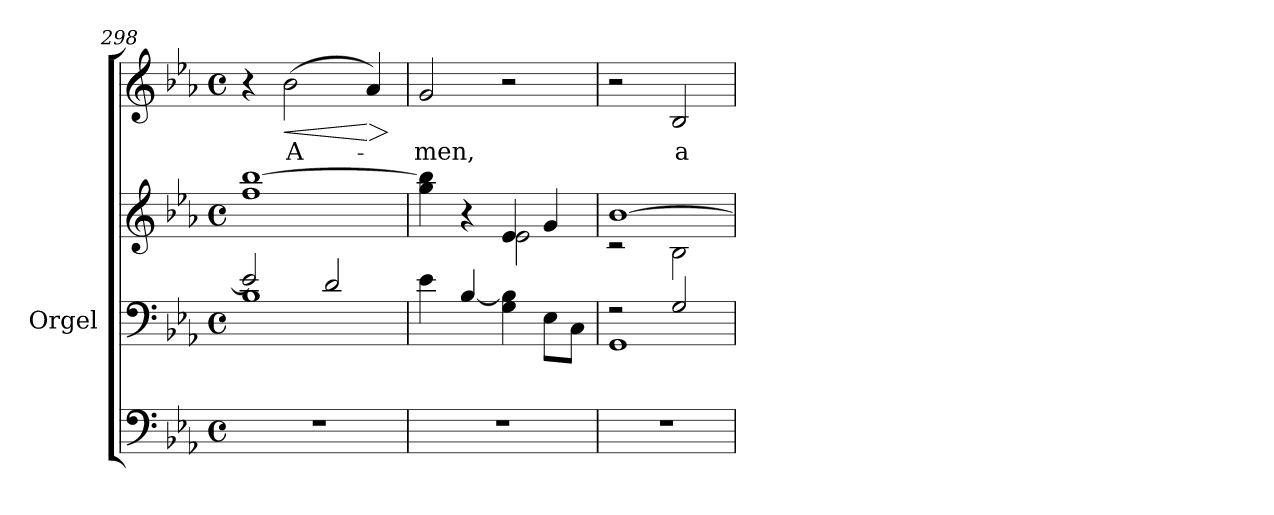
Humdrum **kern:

**kern	**kern	**kern	**kern	**text	**dynam
*part3	*part2	*part2	*part1	*part1	*part1
*staff4	*staff3	*staff2	*staff1	*staff1	*staff1
*	*I"Orgel	*	*	*	*
*	*I'Org.	*	*	*	*
!!LO:LB:g=z
*clefF4	*clefF4	*clefG2	*clefG2	*	*
*k[b-e-a-]	*k[b-e-a-]	*k[b-e-a-]	*k[b-e-a-]	*	*
*E-:	*E-:	*E-:	*E-:	*	*
*M4/4	*M4/4	*M4/4	*M4/4	*	*
*met(c)	*met(c)	*met(c)	*met(c)	*	*
=298	=298	=298	=298	=298	=298
*	*^	*	*	*	*
1r	2e-/]	1B-	1ff [1bb-	4r	.	.
!	!	!	!	!	!LO:LY:b	!LO:HP:b
.	.	.	.	(>2b-\	A-	<
.	2d/	.	.	.	.	.
!	!	!	!	!	!	!LO:HP:n=1:b
.	.	.	.	4a-/)	.	[ >
*	*v	*v	*	*	*	*
.	.	.	.	.	]
=299	=299	=299	=299	=299	=299
*	*	*^	*	*	*
!	!	!	!	!	!LO:LY:b	!
1r	4e-\	4gg\ 4bb-\]	2ryy	2g/	-men,	.
.	(>[4B-/	4r	.	.	.	.
.	4G\ 4B-\]	4e-/	2e-\	2r	.	.
.	8E-\L	4g/	.	.	.	.
.	8C\J	.	.	.	.	.
=300	=300	=300	=300	=300	=300	=300
*	*^	*	*	*	*	*
1r	2rF	1GG	[>1b-)	2rc	2r	.	.
!	!	!	!	!	!	!LO:LY:b	!
.	2G/	.	.	2B-\	2B-/	a-	.
*	*v	*v	*	*	*	*	*
*	*	*v	*v	*	*	*
=	=	=	=	=	=
*-	*-	*-	*-	*-	*-
